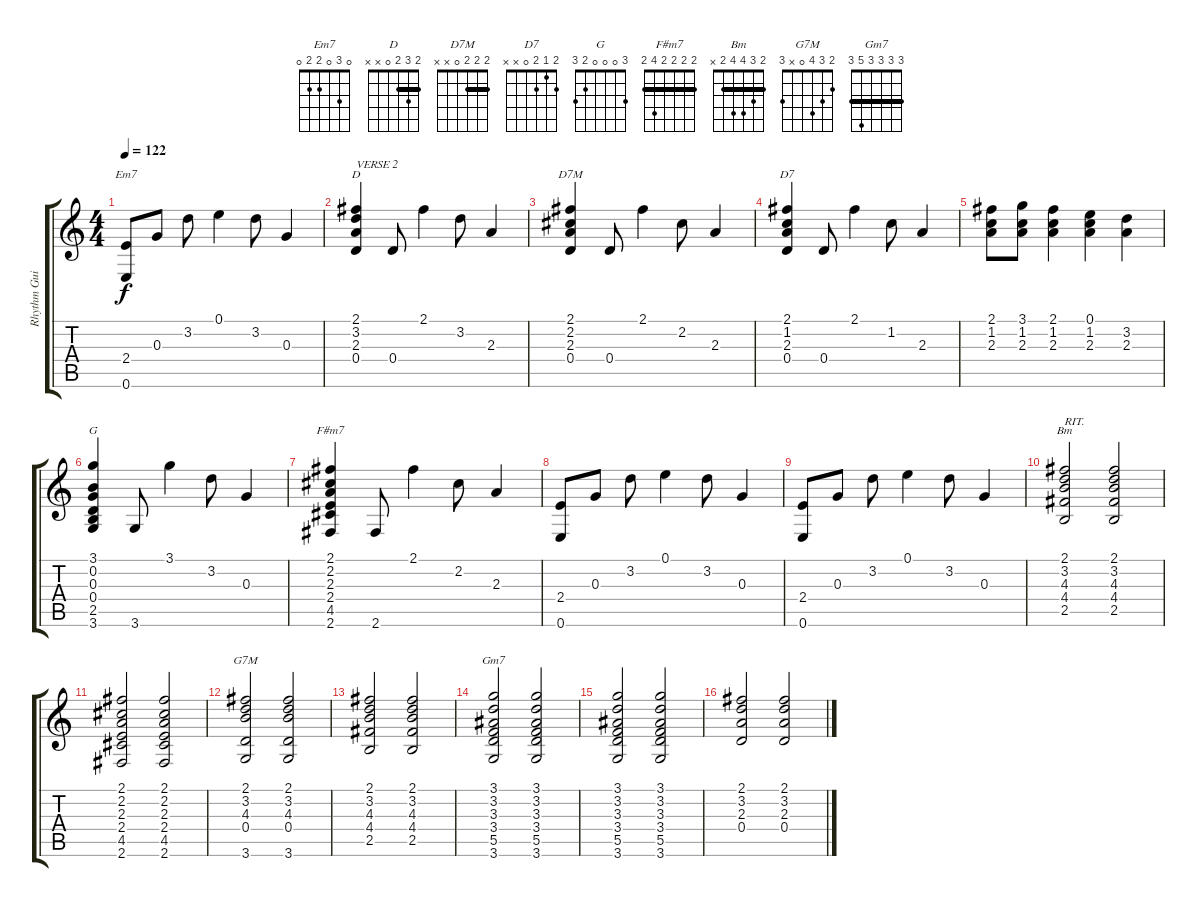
\track ("Rhythm Guitar" "Rhythm Gui") {instrument electricguitarjazz}
\staff {score tabs}
\tuning (E4 B3 G3 D3 A2 E2) {hide}
\chord ("Em7" 0 3 0 2 2 0)
\chord ("D" 2 3 2 0 x x) {barre 2}
\chord ("D7M" 2 2 2 0 x x) {barre 2}
\chord ("D7" 2 1 2 0 x x)
\chord ("G" 3 0 0 0 2 3)
\chord ("F#m7" 2 2 2 2 4 2) {barre 2}
\chord ("Bm" 2 3 4 4 2 x) {barre 2}
\chord ("G7M" 2 3 4 0 x 3)
\chord ("Gm7" 3 3 3 3 5 3) {barre 3}
\ts (4 4)
\tempo 122
\clef g2
\ks c
(2.4 0.6).8{ch "Em7" dy f} 0.3.8 3.2.8 0.1.4 3.2.8 0.3.4 |
(2.1 3.2 2.3 0.4).4{ch "D" txt "VERSE 2"} 0.4.8 2.1.4 3.2.8 2.3.4 |
(2.1 2.2 2.3 0.4).4{ch "D7M"} 0.4.8 2.1.4 2.2.8 2.3.4 |
(2.1 1.2 2.3 0.4).4{ch "D7"} 0.4.8 2.1.4 1.2.8 2.3.4 |
(2.1 1.2 2.3).8 (3.1 1.2 2.3).8 (2.1 1.2 2.3).4 (0.1 1.2 2.3).4 (3.2 2.3).4 |
(3.1 0.2 0.3 0.4 2.5 3.6).4{ch "G"} 3.6.8 3.1.4 3.2.8 0.3.4 |
(2.1 2.2 2.3 2.4 4.5 2.6).4{ch "F#m7"} 2.6.8 2.1.4 2.2.8 2.3.4 |
(2.4 0.6).8 0.3.8 3.2.8 0.1.4 3.2.8 0.3.4 |
(2.4 0.6).8 0.3.8 3.2.8 0.1.4 3.2.8 0.3.4 |
(2.1 3.2 4.3 4.4 2.5).2{ch "Bm" txt "RIT."} (2.1 3.2 4.3 4.4 2.5).2 |
(2.1 2.2 2.3 2.4 4.5 2.6).2 (2.1 2.2 2.3 2.4 4.5 2.6).2 |
(2.1 3.2 4.3 0.4 3.6).2{ch "G7M"} (2.1 3.2 4.3 0.4 3.6).2 |
(2.1 3.2 4.3 4.4 2.5).2 (2.1 3.2 4.3 4.4 2.5).2 |
(3.1 3.2 3.3 3.4 5.5 3.6).2{ch "Gm7"} (3.1 3.2 3.3 3.4 5.5 3.6).2 |
(3.1 3.2 3.3 3.4 5.5 3.6).2 (3.1 3.2 3.3 3.4 5.5 3.6).2 |
(2.1 3.2 2.3 0.4).2 (2.1 3.2 2.3 0.4).2
